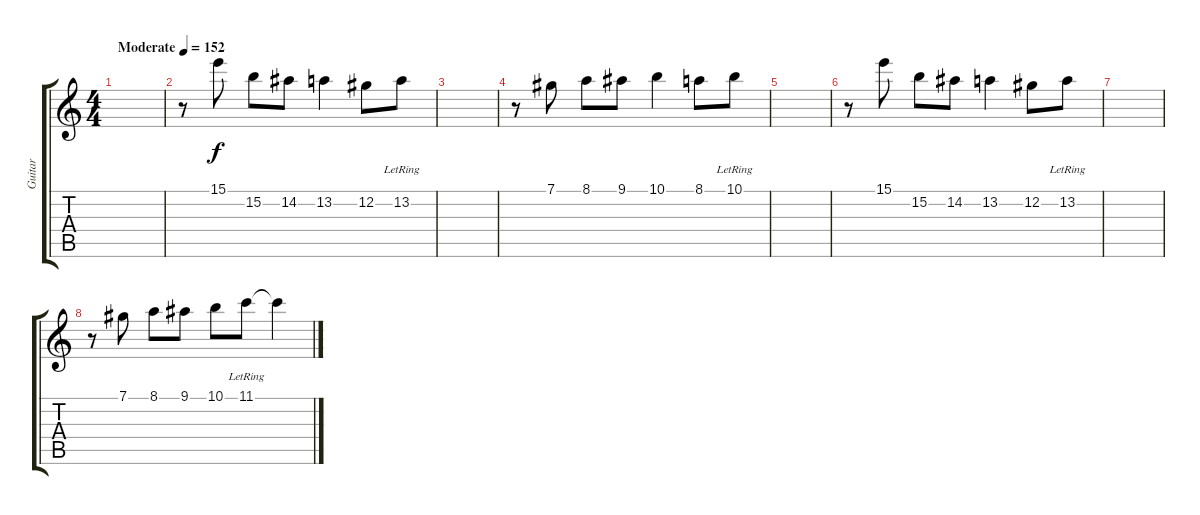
\track ("Guitar" "Guitar") {instrument electricguitarclean}
\staff {score tabs}
\tuning (Db4 Ab3 E3 B2 Gb2 B1) {hide}
\ts (4 4)
\tempo (152 "Moderate")
\clef g2
\ks c
|
r.8 15.1.8 15.2.8 14.2.8 13.2.4 12.2.8 13.2{lr}.8 |
|
r.8 7.1.8 8.1.8 9.1.8 10.1.4 8.1.8 10.1{lr}.8 |
|
r.8 15.1.8 15.2.8 14.2.8 13.2.4 12.2.8 13.2{lr}.8 |
|
r.8 7.1.8 8.1.8 9.1.8 10.1.8 11.1{lr}.8 11.1{t}.4
